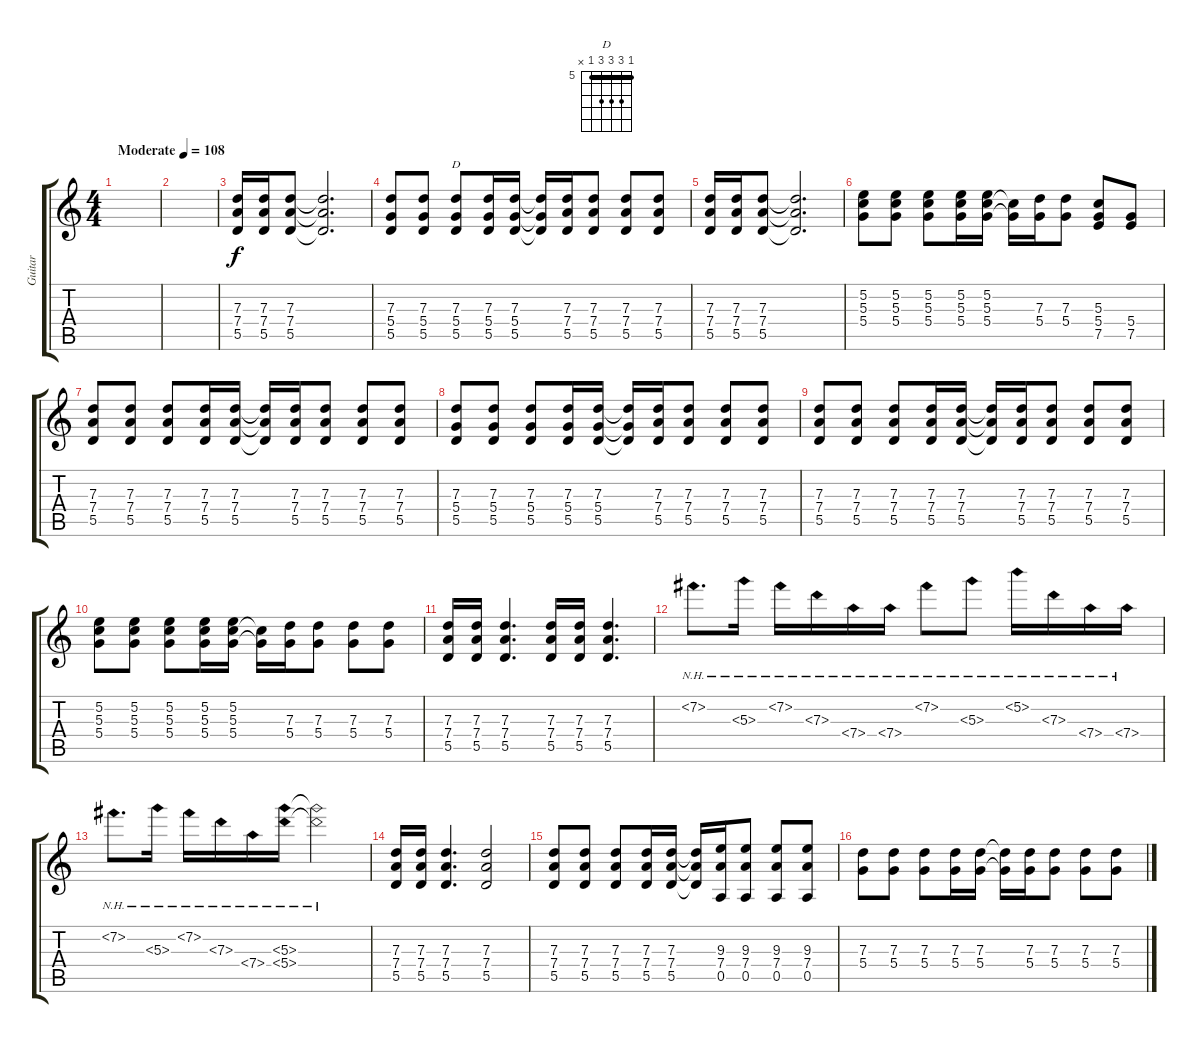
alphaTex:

\track ("Guitar" "Guitar") {instrument overdrivenguitar}
\staff {score tabs}
\tuning (E4 B3 G3 D3 A2 E2) {hide}
\chord ("D" 5 7 7 7 5 x) {firstfret 5 barre 5}
\ts (4 4)
\tempo (108 "Moderate")
\clef g2
\ks c
|
|
(7.3 7.4 5.5).16 (7.3 7.4 5.5).16 (7.3 7.4 5.5).8 (7.3{t} 7.4{t} 5.5{t}).2{d} |
(7.3 5.4 5.5).8 (7.3 5.4 5.5).8 (7.3 5.4 5.5).8{ch "D"} (7.3 5.4 5.5).16 (7.3 5.4 5.5).16 (7.3{t} 5.4{t} 5.5{t}).16 (7.3 7.4 5.5).16 (7.3 7.4 5.5).8 (7.3 7.4 5.5).8 (7.3 7.4 5.5).8 |
(7.3 7.4 5.5).16 (7.3 7.4 5.5).16 (7.3 7.4 5.5).8 (7.3{t} 7.4{t} 5.5{t}).2{d} |
(5.2 5.3 5.4).8 (5.2 5.3 5.4).8 (5.2 5.3 5.4).8 (5.2 5.3 5.4).16 (5.2 5.3 5.4).16 (5.3{t} 5.4{t}).16 (7.3 5.4).16 (7.3 5.4).8 (5.3 5.4 7.5).8 (5.4 7.5).8 |
(7.3 7.4 5.5).8 (7.3 7.4 5.5).8 (7.3 7.4 5.5).8 (7.3 7.4 5.5).16 (7.3 7.4 5.5).16 (7.3{t} 7.4{t} 5.5{t}).16 (7.3 7.4 5.5).16 (7.3 7.4 5.5).8 (7.3 7.4 5.5).8 (7.3 7.4 5.5).8 |
(7.3 5.4 5.5).8 (7.3 5.4 5.5).8 (7.3 5.4 5.5).8 (7.3 5.4 5.5).16 (7.3 5.4 5.5).16 (7.3{t} 5.4{t} 5.5{t}).16 (7.3 7.4 5.5).16 (7.3 7.4 5.5).8 (7.3 7.4 5.5).8 (7.3 7.4 5.5).8 |
(7.3 7.4 5.5).8 (7.3 7.4 5.5).8 (7.3 7.4 5.5).8 (7.3 7.4 5.5).16 (7.3 7.4 5.5).16 (7.3{t} 7.4{t} 5.5{t}).16 (7.3 7.4 5.5).16 (7.3 7.4 5.5).8 (7.3 7.4 5.5).8 (7.3 7.4 5.5).8 |
(5.2 5.3 5.4).8 (5.2 5.3 5.4).8 (5.2 5.3 5.4).8 (5.2 5.3 5.4).16 (5.2 5.3 5.4).16 (5.3{t} 5.4{t}).16 (7.3 5.4).16 (7.3 5.4).8 (7.3 5.4).8 (7.3 5.4).8 |
(7.3 7.4 5.5).16 (7.3 7.4 5.5).16 (7.3 7.4 5.5).4{d} (7.3 7.4 5.5).16 (7.3 7.4 5.5).16 (7.3 7.4 5.5).4{d} |
7.2{nh}.8{d} 5.3{nh}.16 7.2{nh}.16 7.3{nh}.16 7.4{nh}.16 7.4{nh}.16 7.2{nh}.8 5.3{nh}.8 5.2{nh}.16 7.3{nh}.16 7.4{nh}.16 7.4{nh}.16 |
7.2{nh}.8{d} 5.3{nh}.16 7.2{nh}.16 7.3{nh}.16 7.4{nh}.16 (5.3{nh} 5.4{nh}).16 (5.3{nh t} 5.4{nh t}).2 |
(7.3 7.4 5.5).16 (7.3 7.4 5.5).16 (7.3 7.4 5.5).4{d} (7.3 7.4 5.5).2 |
(7.3 7.4 5.5).8 (7.3 7.4 5.5).8 (7.3 7.4 5.5).8 (7.3 7.4 5.5).16 (7.3 7.4 5.5).16 (7.3{t} 7.4{t} 5.5{t}).16 (9.3 7.4 0.5).16 (9.3 7.4 0.5).8 (9.3 7.4 0.5).8 (9.3 7.4 0.5).8 |
(7.3 5.4).8 (7.3 5.4).8 (7.3 5.4).8 (7.3 5.4).16 (7.3 5.4).16 (7.3{t} 5.4{t}).16 (7.3 5.4).16 (7.3 5.4).8 (7.3 5.4).8 (7.3 5.4).8
